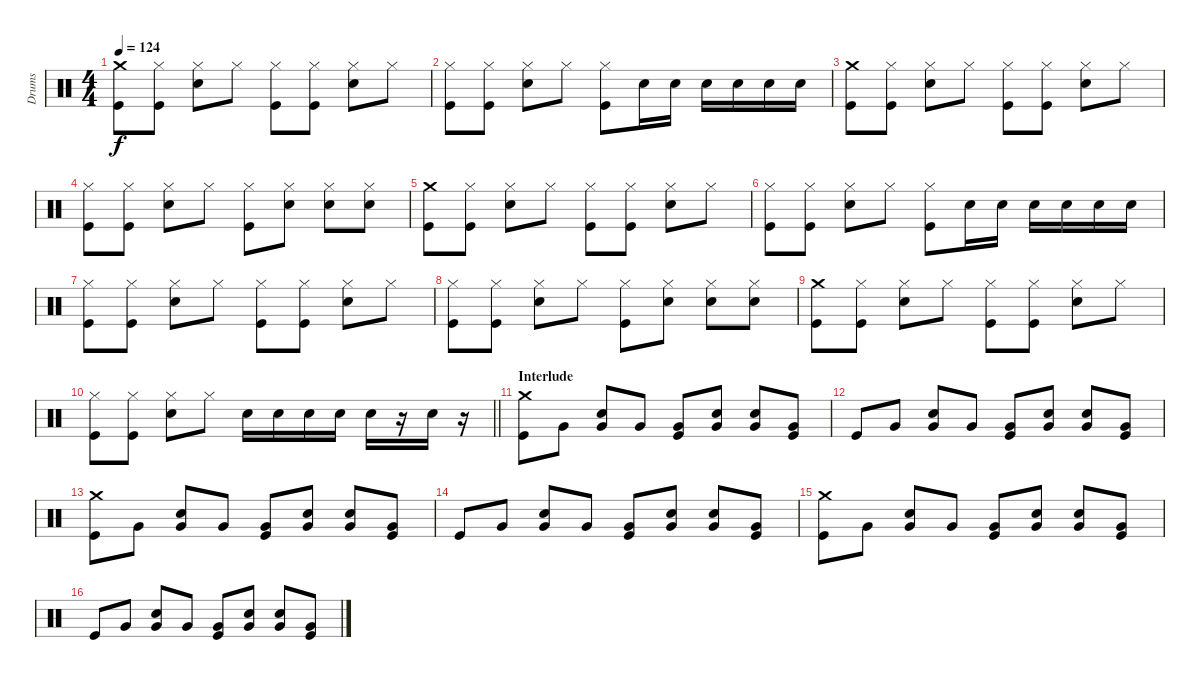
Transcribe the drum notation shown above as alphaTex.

\track ("Drums" "Drums") {instrument percussion}
\staff {score}
\articulation defaults
\ts (4 4)
\tempo 124
\clef neutral
\ks c
("Crash medium (hit)" "Kick (hit)").8{dy f} ("Hi-Hat (closed)" "Kick (hit)").8 ("Hi-Hat (closed)" "Snare (hit) 2").8 "Hi-Hat (closed)".8 ("Hi-Hat (closed)" "Kick (hit)").8 ("Hi-Hat (closed)" "Kick (hit)").8 ("Hi-Hat (closed)" "Snare (hit) 2").8 "Hi-Hat (closed)".8 |
("Hi-Hat (closed)" "Kick (hit)").8 ("Hi-Hat (closed)" "Kick (hit)").8 ("Hi-Hat (closed)" "Snare (hit) 2").8 "Hi-Hat (closed)".8 ("Hi-Hat (closed)" "Kick (hit)").8 "Snare (hit) 2".16 "Snare (hit) 2".16 "Snare (hit) 2".16 "Snare (hit) 2".16 "Snare (hit) 2".16 "Snare (hit) 2".16 |
("Crash medium (hit)" "Kick (hit)").8 ("Hi-Hat (closed)" "Kick (hit)").8 ("Hi-Hat (closed)" "Snare (hit) 2").8 "Hi-Hat (closed)".8 ("Hi-Hat (closed)" "Kick (hit)").8 ("Hi-Hat (closed)" "Kick (hit)").8 ("Hi-Hat (closed)" "Snare (hit) 2").8 "Hi-Hat (closed)".8 |
("Hi-Hat (closed)" "Kick (hit)").8 ("Hi-Hat (closed)" "Kick (hit)").8 ("Hi-Hat (closed)" "Snare (hit) 2").8 "Hi-Hat (closed)".8 ("Hi-Hat (closed)" "Kick (hit)").8 ("Hi-Hat (closed)" "Snare (hit) 2").8 ("Hi-Hat (closed)" "Snare (hit) 2").8 ("Hi-Hat (closed)" "Snare (hit) 2").8 |
("Crash medium (hit)" "Kick (hit)").8 ("Hi-Hat (closed)" "Kick (hit)").8 ("Hi-Hat (closed)" "Snare (hit) 2").8 "Hi-Hat (closed)".8 ("Hi-Hat (closed)" "Kick (hit)").8 ("Hi-Hat (closed)" "Kick (hit)").8 ("Hi-Hat (closed)" "Snare (hit) 2").8 "Hi-Hat (closed)".8 |
("Hi-Hat (closed)" "Kick (hit)").8 ("Hi-Hat (closed)" "Kick (hit)").8 ("Hi-Hat (closed)" "Snare (hit) 2").8 "Hi-Hat (closed)".8 ("Hi-Hat (closed)" "Kick (hit)").8 "Snare (hit) 2".16 "Snare (hit) 2".16 "Snare (hit) 2".16 "Snare (hit) 2".16 "Snare (hit) 2".16 "Snare (hit) 2".16 |
("Hi-Hat (closed)" "Kick (hit)").8 ("Hi-Hat (closed)" "Kick (hit)").8 ("Hi-Hat (closed)" "Snare (hit) 2").8 "Hi-Hat (closed)".8 ("Hi-Hat (closed)" "Kick (hit)").8 ("Hi-Hat (closed)" "Kick (hit)").8 ("Hi-Hat (closed)" "Snare (hit) 2").8 "Hi-Hat (closed)".8 |
("Hi-Hat (closed)" "Kick (hit)").8 ("Hi-Hat (closed)" "Kick (hit)").8 ("Hi-Hat (closed)" "Snare (hit) 2").8 "Hi-Hat (closed)".8 ("Hi-Hat (closed)" "Kick (hit)").8 ("Hi-Hat (closed)" "Snare (hit) 2").8 ("Hi-Hat (closed)" "Snare (hit) 2").8 ("Hi-Hat (closed)" "Snare (hit) 2").8 |
("Crash medium (hit)" "Kick (hit)").8 ("Hi-Hat (closed)" "Kick (hit)").8 ("Hi-Hat (closed)" "Snare (hit) 2").8 "Hi-Hat (closed)".8 ("Hi-Hat (closed)" "Kick (hit)").8 ("Hi-Hat (closed)" "Kick (hit)").8 ("Hi-Hat (closed)" "Snare (hit) 2").8 "Hi-Hat (closed)".8 |
\barLineRight lightlight
("Hi-Hat (closed)" "Kick (hit)").8 ("Hi-Hat (closed)" "Kick (hit)").8 ("Hi-Hat (closed)" "Snare (hit) 2").8 "Hi-Hat (closed)".8 "Snare (hit) 2".16 "Snare (hit) 2".16 "Snare (hit) 2".16 "Snare (hit) 2".16 "Snare (hit) 2".16 r.16 "Snare (hit) 2".16 r.16 |
\section ("" "Interlude")
("Crash medium (hit)" "Kick (hit)").8 "Very Low Tom (hit)".8 ("Snare (hit) 2" "Very Low Tom (hit)").8 "Very Low Tom (hit)".8 ("Very Low Tom (hit)" "Kick (hit)").8 ("Snare (hit) 2" "Very Low Tom (hit)").8 ("Snare (hit) 2" "Very Low Tom (hit)").8 ("Very Low Tom (hit)" "Kick (hit)").8 |
"Kick (hit)".8 "Very Low Tom (hit)".8 ("Snare (hit) 2" "Very Low Tom (hit)").8 "Very Low Tom (hit)".8 ("Very Low Tom (hit)" "Kick (hit)").8 ("Snare (hit) 2" "Very Low Tom (hit)").8 ("Snare (hit) 2" "Very Low Tom (hit)").8 ("Very Low Tom (hit)" "Kick (hit)").8 |
("Crash medium (hit)" "Kick (hit)").8 "Very Low Tom (hit)".8 ("Snare (hit) 2" "Very Low Tom (hit)").8 "Very Low Tom (hit)".8 ("Very Low Tom (hit)" "Kick (hit)").8 ("Snare (hit) 2" "Very Low Tom (hit)").8 ("Snare (hit) 2" "Very Low Tom (hit)").8 ("Very Low Tom (hit)" "Kick (hit)").8 |
"Kick (hit)".8 "Very Low Tom (hit)".8 ("Snare (hit) 2" "Very Low Tom (hit)").8 "Very Low Tom (hit)".8 ("Very Low Tom (hit)" "Kick (hit)").8 ("Snare (hit) 2" "Very Low Tom (hit)").8 ("Snare (hit) 2" "Very Low Tom (hit)").8 ("Very Low Tom (hit)" "Kick (hit)").8 |
("Crash medium (hit)" "Kick (hit)").8 "Very Low Tom (hit)".8 ("Snare (hit) 2" "Very Low Tom (hit)").8 "Very Low Tom (hit)".8 ("Very Low Tom (hit)" "Kick (hit)").8 ("Snare (hit) 2" "Very Low Tom (hit)").8 ("Snare (hit) 2" "Very Low Tom (hit)").8 ("Very Low Tom (hit)" "Kick (hit)").8 |
"Kick (hit)".8 "Very Low Tom (hit)".8 ("Snare (hit) 2" "Very Low Tom (hit)").8 "Very Low Tom (hit)".8 ("Very Low Tom (hit)" "Kick (hit)").8 ("Snare (hit) 2" "Very Low Tom (hit)").8 ("Snare (hit) 2" "Very Low Tom (hit)").8 ("Very Low Tom (hit)" "Kick (hit)").8
